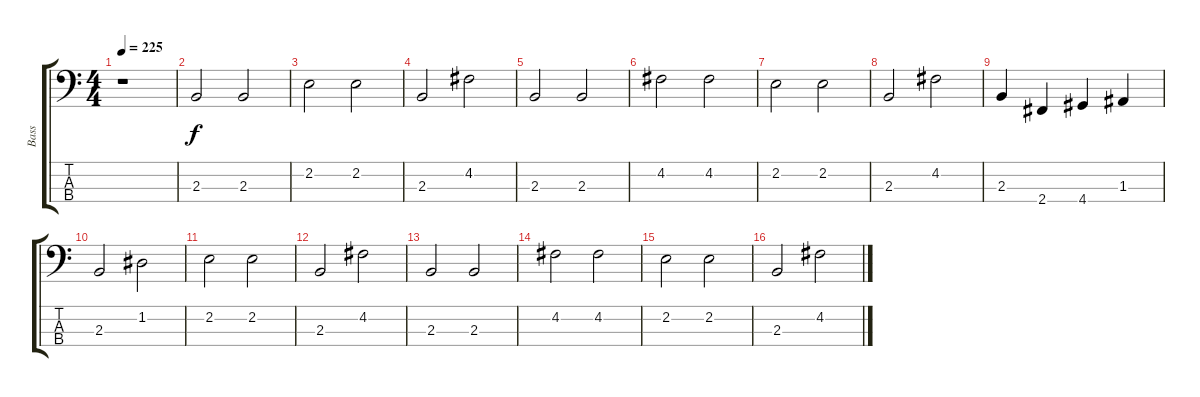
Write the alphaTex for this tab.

\track ("Bass" "Bass") {instrument electricbassfinger}
\staff {score tabs}
\tuning (G2 D2 A1 E1) {hide}
\ts (4 4)
\tempo 225
\clef f4
\ks c
r.1{dy f instrument electricbassfinger} |
2.3.2 2.3.2 |
2.2.2 2.2.2 |
2.3.2 4.2.2 |
2.3.2 2.3.2 |
4.2.2 4.2.2 |
2.2.2 2.2.2 |
2.3.2 4.2.2 |
2.3.4 2.4.4 4.4.4 1.3.4 |
2.3.2 1.2.2 |
2.2.2 2.2.2 |
2.3.2 4.2.2 |
2.3.2 2.3.2 |
4.2.2 4.2.2 |
2.2.2 2.2.2 |
2.3.2 4.2.2
